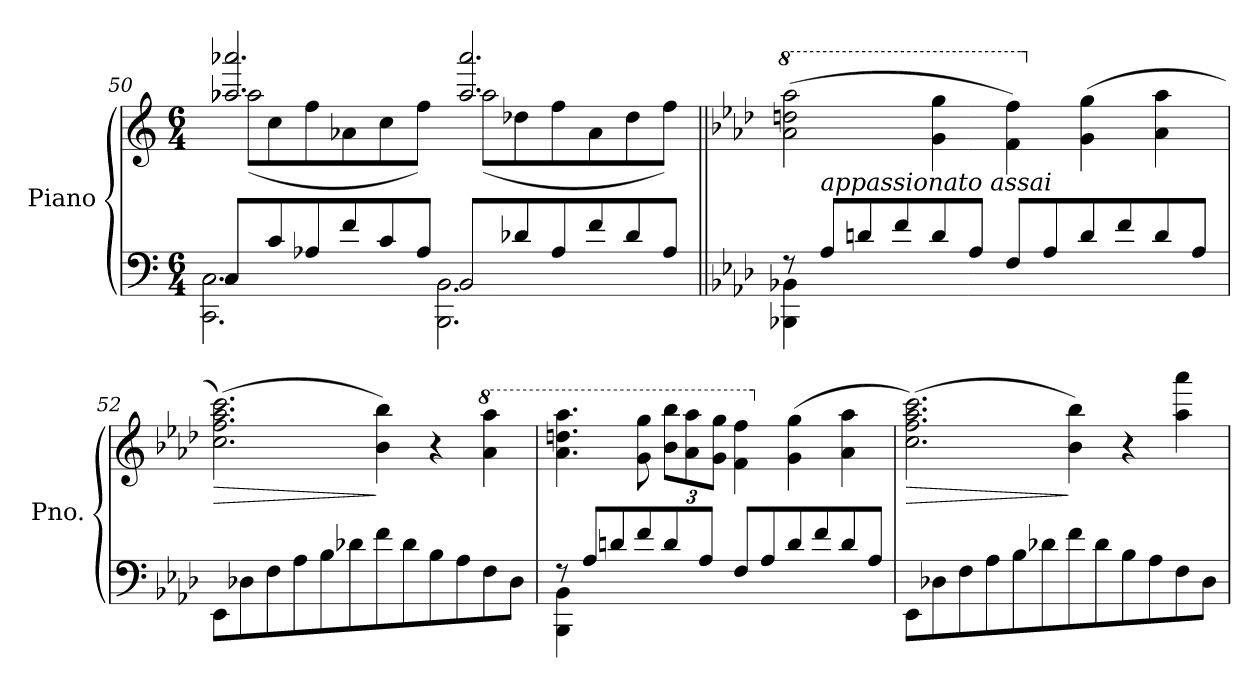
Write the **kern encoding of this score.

**kern	**kern	**dynam
*part1	*part1	*part1
*staff2	*staff1	*staff1/2
*I"Piano	*	*
*I'Pno.	*	*
*clefF4	*clefG2	*
*k[]	*k[]	*
*M6/4	*M6/4	*
=50	=50	=50
*	*^	*
!LO:N:head=open	!	!LO:N:head=open	!
*^	*	*	*
8C/L	2.CC\ 2.C\	2.aa-X/ 2.aaa-X/	(>8aa-\L	.
8c/	.	.	8cc\	.
8A-X/	.	.	8ff\	.
8f/	.	.	8a-X\	.
8c/	.	.	8cc\	.
8A-/J	.	.	8ff\J)	.
!LO:N:head=open	!	!	!LO:N:head=open	!
8BB/L	2.BBB\ 2.BB\	2.aa-/ 2.aaa-/	(>8aa-\L	.
8d-X/	.	.	8dd-X\	.
8A-/	.	.	8ff\	.
8f/	.	.	8a-\	.
8d-/	.	.	8dd-\	.
8A-/J	.	.	8ff\J)	.
*	*	*v	*v	*
!!LO:LB:g=z
=51||	=51||	=51||	=51||
*k[b-e-a-d-]	*	*k[b-e-a-d-]	*
*	*	*8va	*
8rF	4BBB-X\ 4BB-X\	(2aa-\ 2dddn\ 2aaa-\	.
!LO:TX:a:i:t=appassionato assai	!	!	!
8A-/L	.	.	.
8dn/	4ryy	.	.
8f/	.	.	.
8d/	1ryy	4gg\ 4ggg\	.
8A-/J	.	.	.
8F/L	.	4ff\ 4fff\)	.
8A-/	.	.	.
*	*	*X8va	*
8d/	.	(4g\ 4gg\	.
8f/	.	.	.
8d/	.	4a-\ 4aa-\	.
8A-/J	.	.	.
*v	*v	*	*
=52	=52	=52
!	!	!LO:HP:b
8EE-\L	(2.cc\ 2.ff\ 2.aa-\ 2.ccc\)	>
8D-X\	.	.
8F\	.	.
8A-\	.	.
8B-\	.	.
8d-X\	.	.
8f\	4b-\ 4bb-\)	]
8d-\	.	.
8B-\	4r	.
8A-\	.	.
*	*8va	*
8F\	4aa-\ 4aaa-\	.
8D-\J	.	.
=53	=53	=53
*^	*	*
8rF	4BBB-\ 4BB-\	4.aa-\ 4.dddn\ 4.aaa-\	.
8A-/L	.	.	.
8dn/	4ryy	.	.
8f/	.	8gg\ 8ggg\	.
*	*	*Xbrackettup	*
8d/	1ryy	12bb-\ 12bbb-\L	.
.	.	12aa-\ 12aaa-\	.
8A-/J	.	.	.
.	.	12gg\ 12ggg\J	.
8F/L	.	4ff\ 4fff\	.
8A-/	.	.	.
*	*	*X8va	*
8d/	.	(4g\ 4gg\	.
8f/	.	.	.
8d/	.	4a-\ 4aa-\	.
8A-/J	.	.	.
*v	*v	*	*
!!LO:LB:g=z
=54	=54	=54
!	!	!LO:HP:b
8EE-\L	(2.cc\ 2.ff\ 2.aa-\ 2.ccc\)	>
8D-X\	.	.
8F\	.	.
8A-\	.	.
8B-\	.	.
8d-X\	.	.
8f\	4b-\ 4bb-\)	]
8d-\	.	.
8B-\	4r	.
8A-\	.	.
8F\	4aa-\ 4aaa-\	.
8D-\J	.	.
=	=	=
*-	*-	*-
